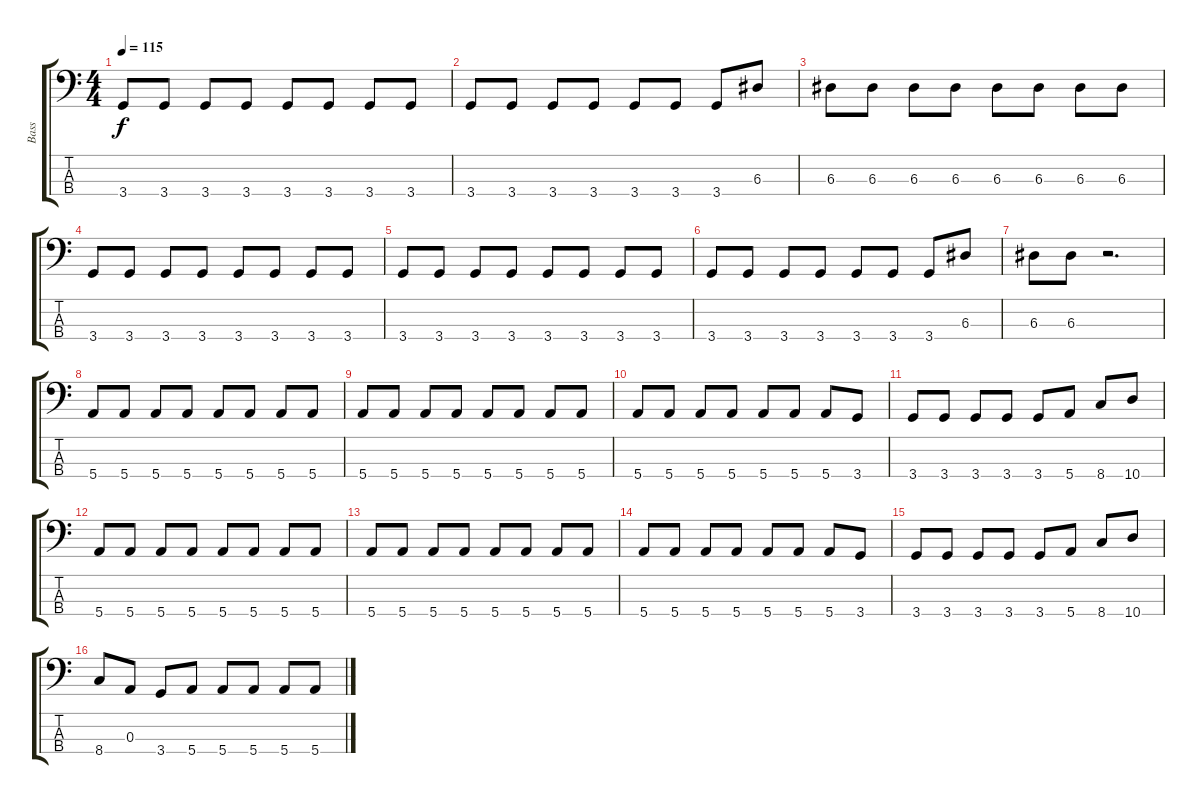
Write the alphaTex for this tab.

\track ("Bass" "Bass") {instrument electricbassfinger}
\staff {score tabs}
\tuning (G2 D2 A1 E1) {hide}
\ts (4 4)
\tempo 115
\clef f4
\ks c
3.4.8{dy f} 3.4.8 3.4.8 3.4.8 3.4.8 3.4.8 3.4.8 3.4.8 |
3.4.8 3.4.8 3.4.8 3.4.8 3.4.8 3.4.8 3.4.8 6.3.8 |
6.3.8 6.3.8 6.3.8 6.3.8 6.3.8 6.3.8 6.3.8 6.3.8 |
3.4.8 3.4.8 3.4.8 3.4.8 3.4.8 3.4.8 3.4.8 3.4.8 |
3.4.8 3.4.8 3.4.8 3.4.8 3.4.8 3.4.8 3.4.8 3.4.8 |
3.4.8 3.4.8 3.4.8 3.4.8 3.4.8 3.4.8 3.4.8 6.3.8 |
6.3.8 6.3.8 r.2{d} |
5.4.8 5.4.8 5.4.8 5.4.8 5.4.8 5.4.8 5.4.8 5.4.8 |
5.4.8 5.4.8 5.4.8 5.4.8 5.4.8 5.4.8 5.4.8 5.4.8 |
5.4.8 5.4.8 5.4.8 5.4.8 5.4.8 5.4.8 5.4.8 3.4.8 |
3.4.8 3.4.8 3.4.8 3.4.8 3.4.8 5.4.8 8.4.8 10.4.8 |
5.4.8 5.4.8 5.4.8 5.4.8 5.4.8 5.4.8 5.4.8 5.4.8 |
5.4.8 5.4.8 5.4.8 5.4.8 5.4.8 5.4.8 5.4.8 5.4.8 |
5.4.8 5.4.8 5.4.8 5.4.8 5.4.8 5.4.8 5.4.8 3.4.8 |
3.4.8 3.4.8 3.4.8 3.4.8 3.4.8 5.4.8 8.4.8 10.4.8 |
8.4.8 0.3.8 3.4.8 5.4.8 5.4.8 5.4.8 5.4.8 5.4.8
